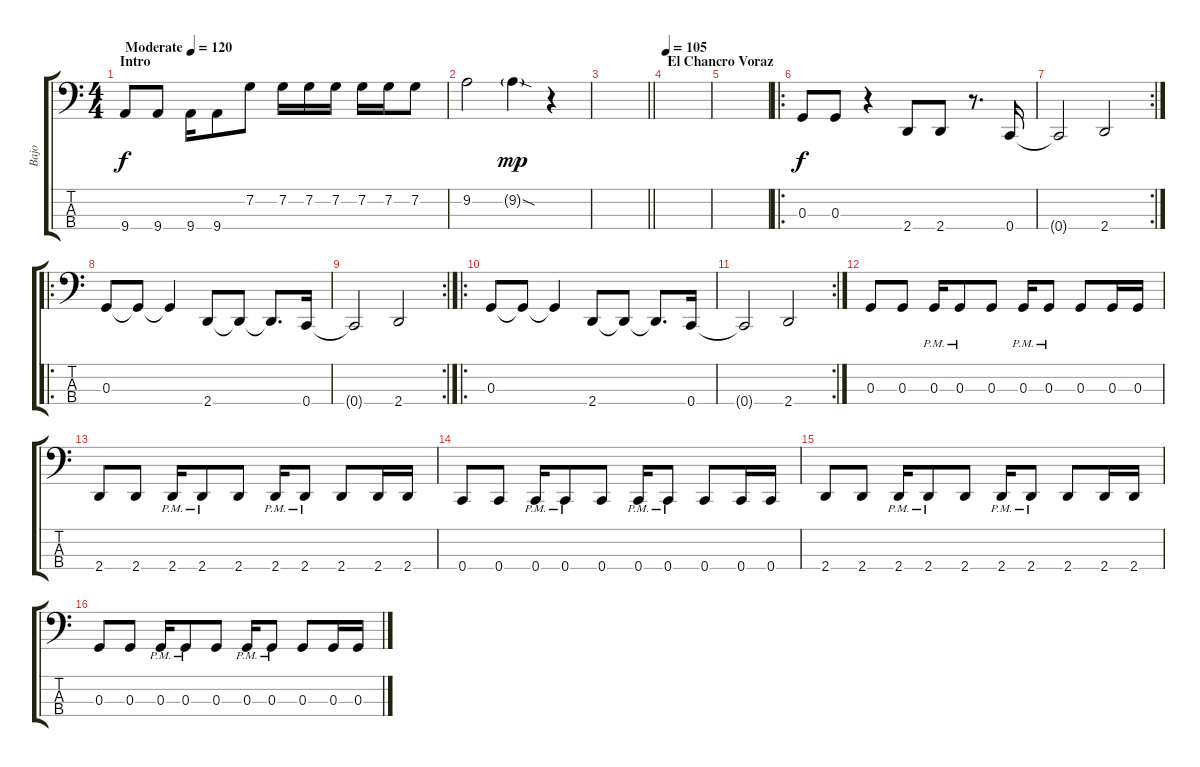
\track ("Bajo" "Bajo") {instrument electricbasspick}
\staff {score tabs}
\tuning (F2 C2 G1 C1) {hide}
\ts (4 4)
\section ("" "Intro")
\tempo (120 "Moderate")
\clef f4
\ks c
9.4.8{dy f instrument electricbasspick} 9.4.8 9.4.16 9.4.8 7.2.8 7.2.16 7.2.16 7.2.16 7.2.16 7.2.16 7.2.8 |
9.2.2 9.2{sod g}.4{dy mp} r.4 |
\barLineRight lightlight
|
\section ("" "El Chancro Voraz")
\tempo 105
|
|
\ro
0.3.8{dy f} 0.3.8 r.4 2.4.8 2.4.8 r.8{d} 0.4.16 |
\rc 2
0.4{t}.2 2.4.2 |
\ro
0.3.8 0.3{t}.8 0.3{t}.4 2.4.8 2.4{t}.8 2.4{t}.8{d} 0.4.16 |
\rc 2
0.4{t}.2 2.4.2 |
\ro
0.3.8 0.3{t}.8 0.3{t}.4 2.4.8 2.4{t}.8 2.4{t}.8{d} 0.4.16 |
\rc 2
0.4{t}.2 2.4.2 |
0.3.8 0.3.8 0.3{pm}.16 0.3{pm}.8 0.3.8 0.3{pm}.16 0.3{pm}.8 0.3.8 0.3.16 0.3.16 |
2.4.8 2.4.8 2.4{pm}.16 2.4{pm}.8 2.4.8 2.4{pm}.16 2.4{pm}.8 2.4.8 2.4.16 2.4.16 |
0.4.8 0.4.8 0.4{pm}.16 0.4{pm}.8 0.4.8 0.4{pm}.16 0.4{pm}.8 0.4.8 0.4.16 0.4.16 |
2.4.8 2.4.8 2.4{pm}.16 2.4{pm}.8 2.4.8 2.4{pm}.16 2.4{pm}.8 2.4.8 2.4.16 2.4.16 |
0.3.8 0.3.8 0.3{pm}.16 0.3{pm}.8 0.3.8 0.3{pm}.16 0.3{pm}.8 0.3.8 0.3.16 0.3.16
